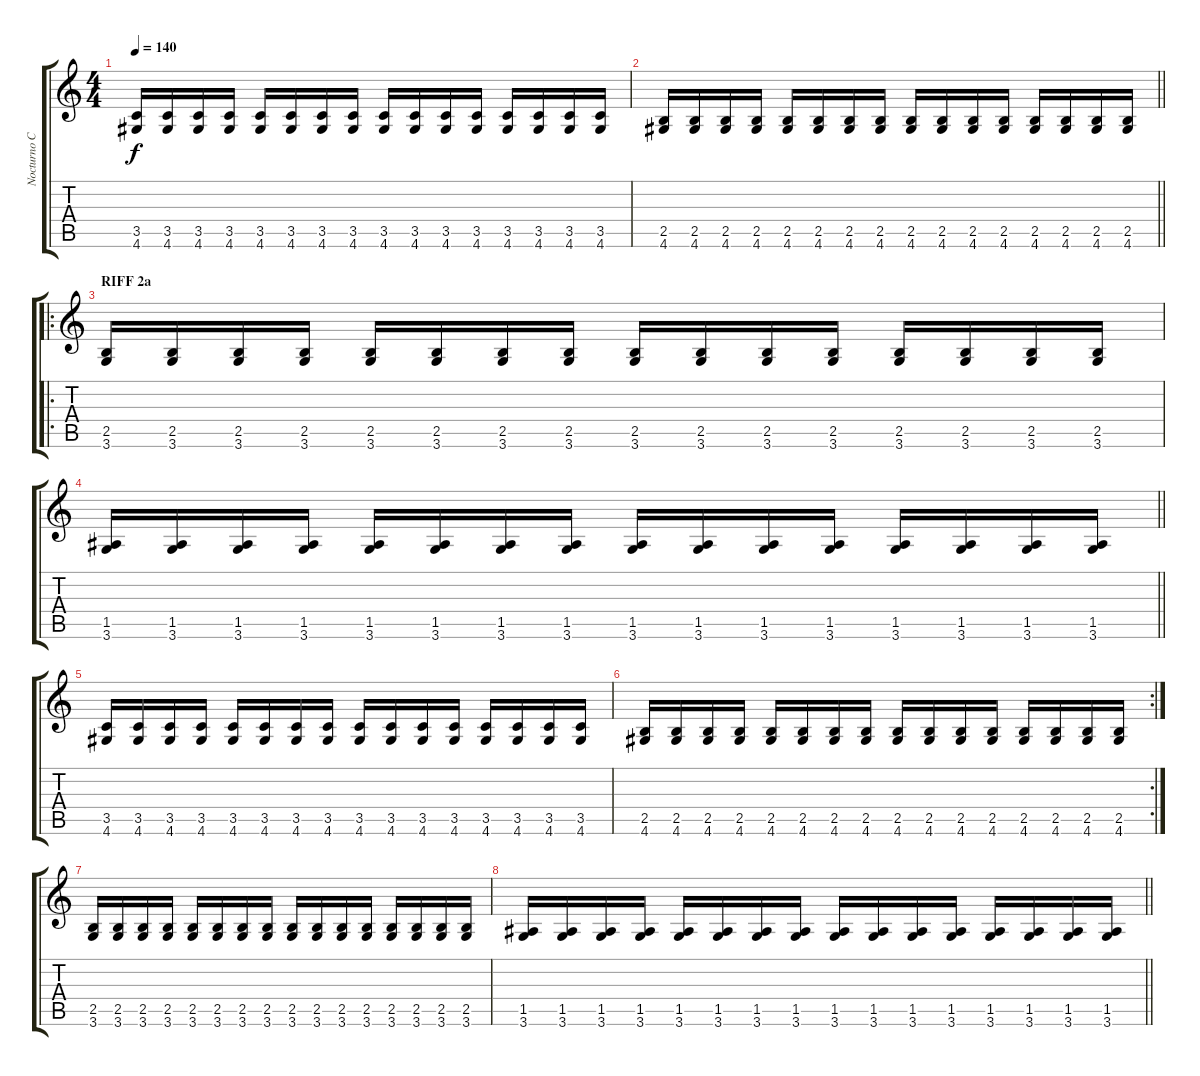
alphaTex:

\track ("Nocturno Culto" "Nocturno C") {instrument distortionguitar}
\staff {score tabs}
\tuning (E4 B3 G3 D3 A2 E2) {hide}
\ts (4 4)
\tempo 140
\clef g2
\ks c
(3.5 4.6).16{dy f} (3.5 4.6).16 (3.5 4.6).16 (3.5 4.6).16 (3.5 4.6).16 (3.5 4.6).16 (3.5 4.6).16 (3.5 4.6).16 (3.5 4.6).16 (3.5 4.6).16 (3.5 4.6).16 (3.5 4.6).16 (3.5 4.6).16 (3.5 4.6).16 (3.5 4.6).16 (3.5 4.6).16 |
\barLineRight lightlight
(2.5 4.6).16 (2.5 4.6).16 (2.5 4.6).16 (2.5 4.6).16 (2.5 4.6).16 (2.5 4.6).16 (2.5 4.6).16 (2.5 4.6).16 (2.5 4.6).16 (2.5 4.6).16 (2.5 4.6).16 (2.5 4.6).16 (2.5 4.6).16 (2.5 4.6).16 (2.5 4.6).16 (2.5 4.6).16 |
\ro
\section ("" "RIFF 2a")
(2.5 3.6).16 (2.5 3.6).16 (2.5 3.6).16 (2.5 3.6).16 (2.5 3.6).16 (2.5 3.6).16 (2.5 3.6).16 (2.5 3.6).16 (2.5 3.6).16 (2.5 3.6).16 (2.5 3.6).16 (2.5 3.6).16 (2.5 3.6).16 (2.5 3.6).16 (2.5 3.6).16 (2.5 3.6).16 |
\barLineRight lightlight
(1.5 3.6).16 (1.5 3.6).16 (1.5 3.6).16 (1.5 3.6).16 (1.5 3.6).16 (1.5 3.6).16 (1.5 3.6).16 (1.5 3.6).16 (1.5 3.6).16 (1.5 3.6).16 (1.5 3.6).16 (1.5 3.6).16 (1.5 3.6).16 (1.5 3.6).16 (1.5 3.6).16 (1.5 3.6).16 |
(3.5 4.6).16 (3.5 4.6).16 (3.5 4.6).16 (3.5 4.6).16 (3.5 4.6).16 (3.5 4.6).16 (3.5 4.6).16 (3.5 4.6).16 (3.5 4.6).16 (3.5 4.6).16 (3.5 4.6).16 (3.5 4.6).16 (3.5 4.6).16 (3.5 4.6).16 (3.5 4.6).16 (3.5 4.6).16 |
\rc 2
(2.5 4.6).16 (2.5 4.6).16 (2.5 4.6).16 (2.5 4.6).16 (2.5 4.6).16 (2.5 4.6).16 (2.5 4.6).16 (2.5 4.6).16 (2.5 4.6).16 (2.5 4.6).16 (2.5 4.6).16 (2.5 4.6).16 (2.5 4.6).16 (2.5 4.6).16 (2.5 4.6).16 (2.5 4.6).16 |
(2.5 3.6).16 (2.5 3.6).16 (2.5 3.6).16 (2.5 3.6).16 (2.5 3.6).16 (2.5 3.6).16 (2.5 3.6).16 (2.5 3.6).16 (2.5 3.6).16 (2.5 3.6).16 (2.5 3.6).16 (2.5 3.6).16 (2.5 3.6).16 (2.5 3.6).16 (2.5 3.6).16 (2.5 3.6).16 |
\barLineRight lightlight
(1.5 3.6).16 (1.5 3.6).16 (1.5 3.6).16 (1.5 3.6).16 (1.5 3.6).16 (1.5 3.6).16 (1.5 3.6).16 (1.5 3.6).16 (1.5 3.6).16 (1.5 3.6).16 (1.5 3.6).16 (1.5 3.6).16 (1.5 3.6).16 (1.5 3.6).16 (1.5 3.6).16 (1.5 3.6).16
